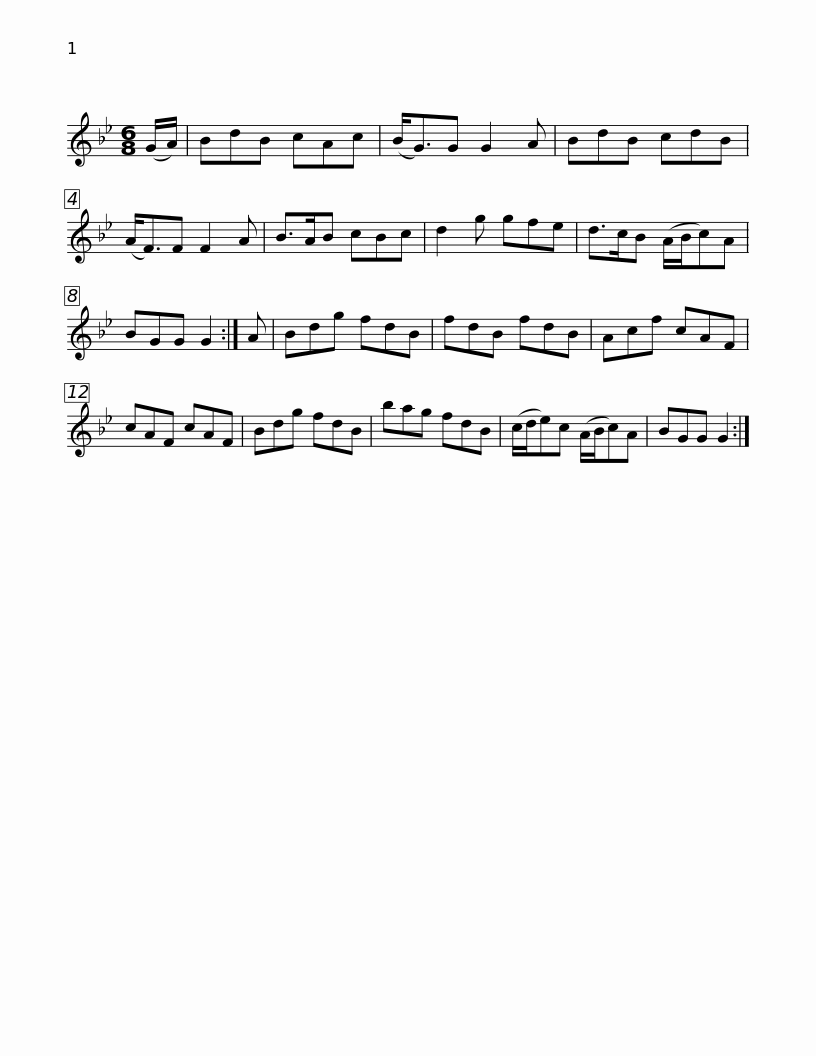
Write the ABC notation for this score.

X:1
L:1/8
M:6/8
I:linebreak $
K:Gmin
V:1 treble
V:1
 (G/A/) | BdB cAc | (B<G)G G2 A | BdB cdB | (A<F)F F2 A | %5
 B>AB cBc | d2 g gfe | d>cB (A/B/c)A |$ BGG G2 :| A | %10
 Bdg fdB | fdB fdB | Acf cAF | cAF cAF | Bdg fdB | %15
 bag fdB |$ (c/d/e)c (A/B/c)A | BGG G2 :| %18
